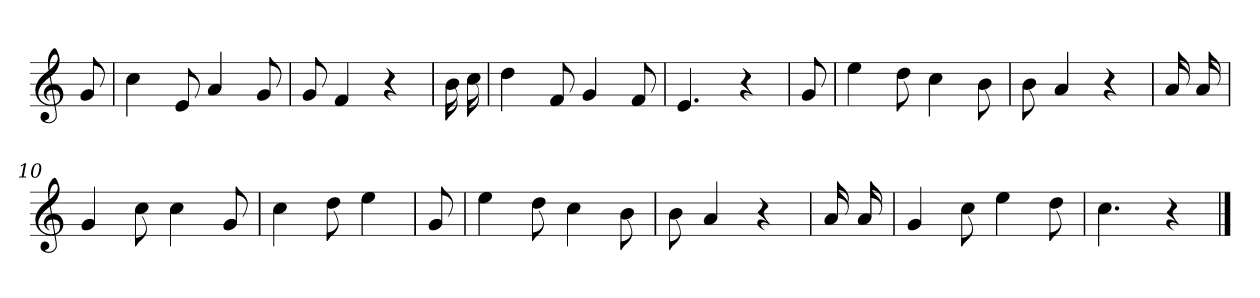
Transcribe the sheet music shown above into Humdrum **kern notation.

**kern
*part1
*staff1
*clefG2
*k[]
*C:
=
8g
=1
4cc
8e
4a
8g
=2
8g
4f
4r
=3
16b
16cc
=4
4dd
8f
4g
8f
=5
4.e
4r
=6
8g
=7
4ee
8dd
4cc
8b
=8
8b
4a
4r
=9
16a
16a
=10
4g
8cc
4cc
8g
=11
4cc
8dd
4ee
=12
8g
=13
4ee
8dd
4cc
8b
=14
8b
4a
4r
=15
16a
16a
=16
4g
8cc
4ee
8dd
=17
4.cc
4r
==
*-
